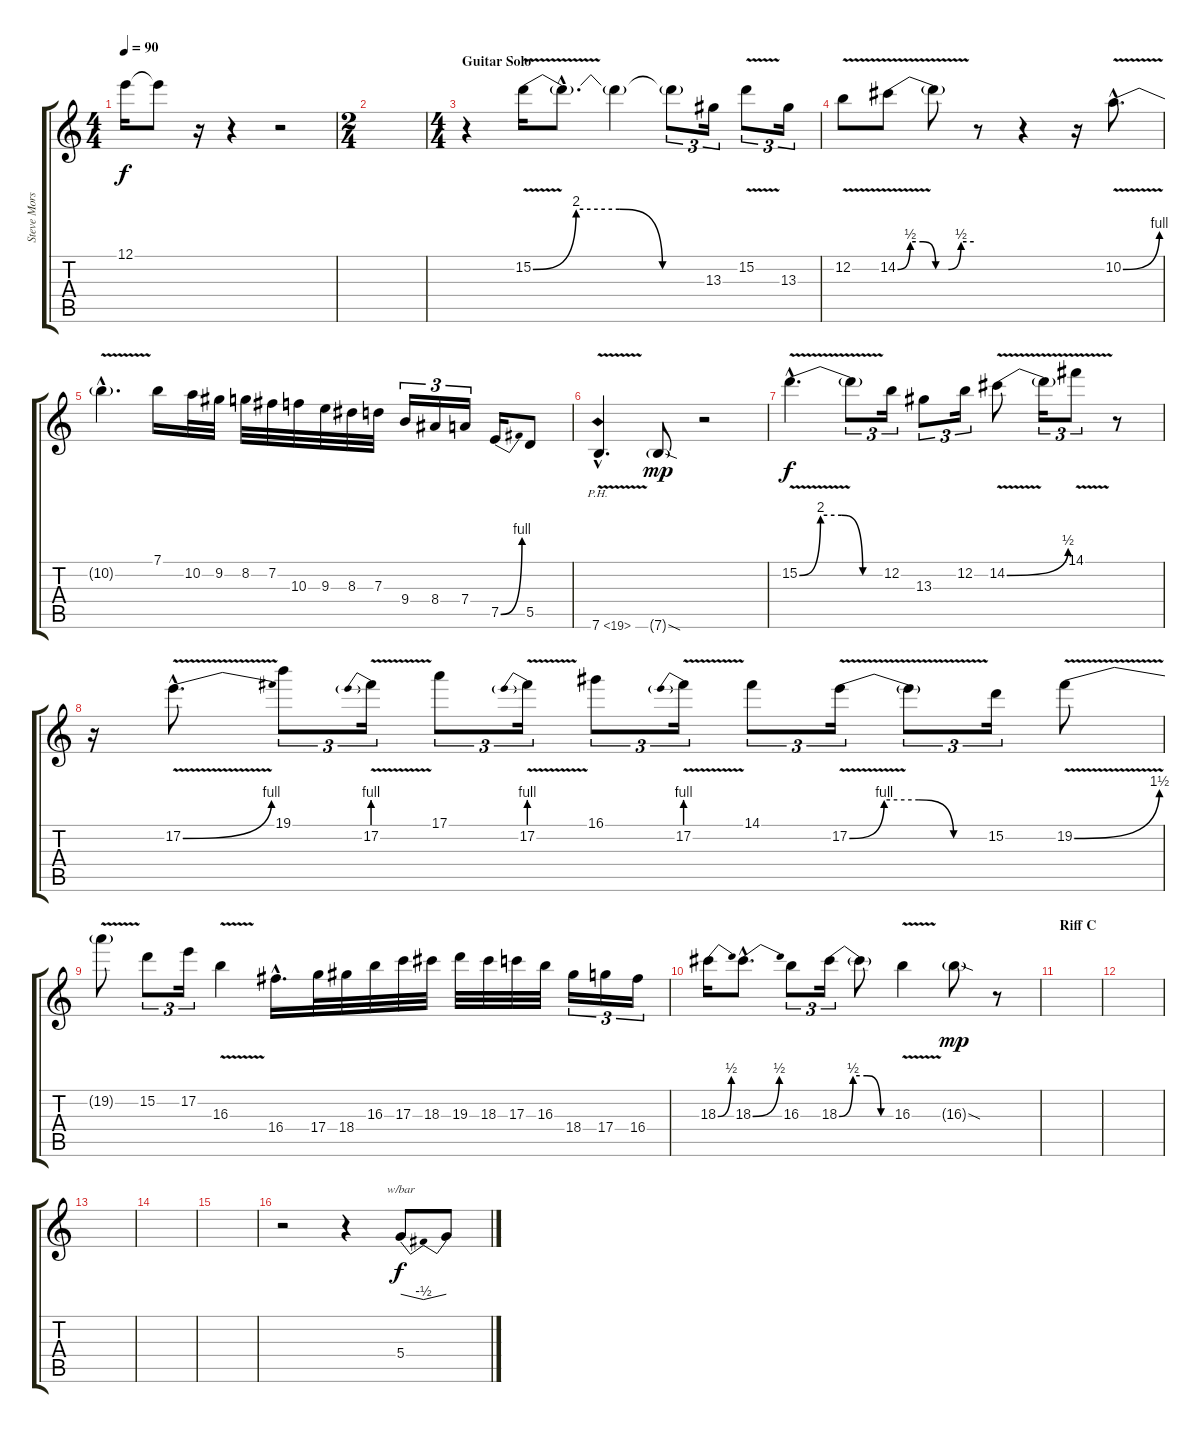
\track ("Steve Morse Guitar Lead" "Steve Mors") {instrument distortionguitar}
\staff {score tabs}
\tuning (E4 B3 G3 D3 A2 E2) {hide}
\ts (4 4)
\tempo 90
\clef g2
\ks c
12.1{t}.16{dy f} 12.1{t}.8 r.16 r.4 r.2 |
\ts (2 4)
|
\ts (4 4)
\section ("" "Guitar Solo")
r.4 15.2{be (custom 0 0 15 8 30 8 45 0 60 0) v}.16 15.2{hac t}.8{d} 15.2{t}.4 15.2{t}.8{tu (3 2)} 13.3.16{tu (3 2)} 15.2{v}.8{tu (3 2)} 13.3.16{tu (3 2)} |
12.2{v}.8 14.2{be (custom 0 0 10 2 20 2 30 0 40 0 50 2 60 2) v}.8 14.2{t}.8 r.8 r.4 r.16 10.2{be (bend 0 0 60 4) v hac}.8{d} |
10.2{hac t}.4{d} 7.1.16 10.2.32 9.2.32 8.2.32 7.2.32 10.3.32 9.3.32 8.3.32 7.3.32 9.4.16{tu (3 2)} 8.4.16{tu (3 2)} 7.4.16{tu (3 2)} 7.5{be (bend 0 0 60 4)}.16 5.5.8 |
7.6{ph 12 v hac}.4{d} 7.6{sod g}.8{dy mp} r.2 |
15.2{be (custom 0 0 15 8 30 8 45 0 60 0) v hac}.4{d dy f} 15.2{t}.8{tu (3 2)} 12.2.16{tu (3 2)} 13.3.8{tu (3 2)} 12.2.16{tu (3 2)} 14.2{be (bend 0 0 60 2) v}.8 14.2{t}.16{tu (3 2)} 14.1{v}.8{tu (3 2)} r.8 |
r.16 17.2{be (bend 0 0 60 4) v hac}.8{d} 19.1.8{tu (3 2)} 17.2{be (prebend 0 4 60 4) v}.16{tu (3 2)} 17.1.8{tu (3 2)} 17.2{be (prebend 0 4 60 4) v}.16{tu (3 2)} 16.1.8{tu (3 2)} 17.2{be (prebend 0 4 60 4) v}.16{tu (3 2)} 14.1.8{tu (3 2)} 17.2{be (custom 0 0 15 4 30 4 45 0 60 0) v}.16{tu (3 2)} 17.2{t}.8{tu (3 2)} 15.2.16{tu (3 2)} 19.2{be (bend 0 0 60 6) v}.8 |
19.2{t}.8 15.2.8{tu (3 2)} 17.2.16{tu (3 2)} 16.3{v}.4 16.4{hac}.16{d} 17.4.32 18.4.32 16.3.32 17.3.32 18.3.32 19.3.32 18.3.32 17.3.32 16.3.32 18.4.16{tu (3 2)} 17.4.16{tu (3 2)} 16.4.16{tu (3 2)} |
18.3{be (bend 0 0 60 2)}.16 18.3{be (bend 0 0 60 2) hac}.8{d} 16.3.8{tu (3 2)} 18.3{be (custom 0 0 15 2 30 2 45 0 60 0)}.16{tu (3 2)} 18.3{t}.8 16.3{v}.4 16.3{sod g}.8{dy mp} r.8 |
\section ("" "Riff C")
|
|
|
|
|
r.2 r.4 5.4.8{tbe (dip default 0 0 30 -2 60 0) dy f} 5.4{t}.8
